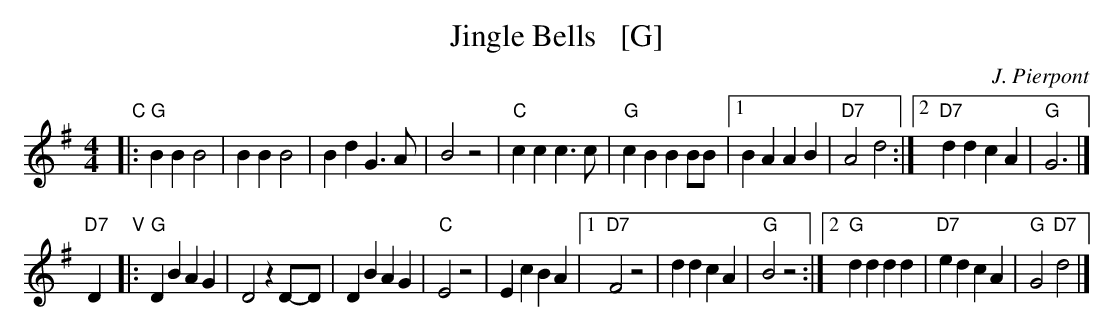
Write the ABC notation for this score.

X:1
T: Jingle Bells   [G]
C: J. Pierpont
M: 4/4
L: 1/8
K: G
"C"|:\
"G"B2B2 B4 | B2B2 B4 | B2d2 G3A |\
B4 z4 | "C"c2c2 c3c | "G"c2B2 B2BB |\
[1 B2A2 A2B2 | "D7"A4 d4 :|[2 "D7"d2d2 c2A2 | "G"G6 |]
"D7"D2 \
"V"|:\
"G"D2B2 A2G2 | D4 z2D-D | D2B2 A2G2 | "C"E4 z4 | E2c2 B2A2 |\
[1 "D7"F4 z4 | d2d2 c2A2 | "G"B4 z4 :|\
[2 "G"d2d2 d2d2 | "D7"e2d2 c2A2 | "G"G4 "D7"d4 |]
